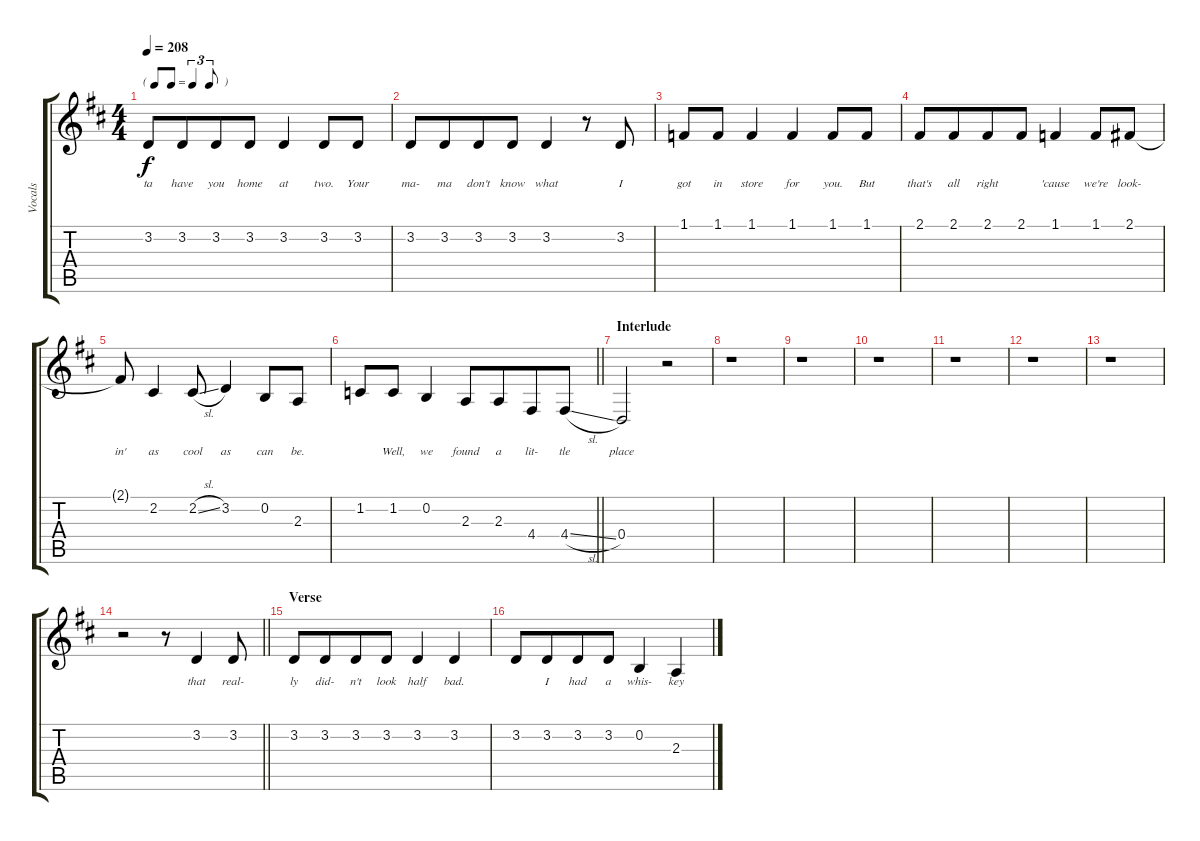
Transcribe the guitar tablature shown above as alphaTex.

\track ("Vocals" "Vocals") {instrument lead2sawtooth}
\staff {score tabs}
\tuning (E4 B3 G3 D3 A2 E2) {hide}
\ts (4 4)
\tf triplet8th
\tempo 208
\clef g2
\ks d
3.2.8{lyrics (0 "ta") lyrics (1 "") lyrics (2 "") lyrics (3 "") lyrics (4 "") dy f} 3.2.8{lyrics (0 "have") lyrics (1 "") lyrics (2 "") lyrics (3 "") lyrics (4 "") beam merge} 3.2.8{lyrics (0 "you") lyrics (1 "") lyrics (2 "") lyrics (3 "") lyrics (4 "")} 3.2.8{lyrics (0 "home") lyrics (1 "") lyrics (2 "") lyrics (3 "") lyrics (4 "")} 3.2.4{lyrics (0 "at") lyrics (1 "") lyrics (2 "") lyrics (3 "") lyrics (4 "")} 3.2.8{lyrics (0 "two.") lyrics (1 "") lyrics (2 "") lyrics (3 "") lyrics (4 "")} 3.2.8{lyrics (0 "Your") lyrics (1 "") lyrics (2 "") lyrics (3 "") lyrics (4 "")} |
3.2.8{lyrics (0 "ma-") lyrics (1 "") lyrics (2 "") lyrics (3 "") lyrics (4 "")} 3.2.8{lyrics (0 "ma") lyrics (1 "") lyrics (2 "") lyrics (3 "") lyrics (4 "") beam merge} 3.2.8{lyrics (0 "don't") lyrics (1 "") lyrics (2 "") lyrics (3 "") lyrics (4 "")} 3.2.8{lyrics (0 "know") lyrics (1 "") lyrics (2 "") lyrics (3 "") lyrics (4 "")} 3.2.4{lyrics (0 "what") lyrics (1 "") lyrics (2 "") lyrics (3 "") lyrics (4 "")} r.8 3.2.8{lyrics (0 "I") lyrics (1 "") lyrics (2 "") lyrics (3 "") lyrics (4 "")} |
1.1.8{lyrics (0 "got") lyrics (1 "") lyrics (2 "") lyrics (3 "") lyrics (4 "")} 1.1.8{lyrics (0 "in") lyrics (1 "") lyrics (2 "") lyrics (3 "") lyrics (4 "")} 1.1.4{lyrics (0 "store") lyrics (1 "") lyrics (2 "") lyrics (3 "") lyrics (4 "")} 1.1.4{lyrics (0 "for") lyrics (1 "") lyrics (2 "") lyrics (3 "") lyrics (4 "")} 1.1.8{lyrics (0 "you.") lyrics (1 "") lyrics (2 "") lyrics (3 "") lyrics (4 "")} 1.1.8{lyrics (0 "But") lyrics (1 "") lyrics (2 "") lyrics (3 "") lyrics (4 "")} |
2.1.8{lyrics (0 "that's") lyrics (1 "") lyrics (2 "") lyrics (3 "") lyrics (4 "")} 2.1.8{lyrics (0 "all") lyrics (1 "") lyrics (2 "") lyrics (3 "") lyrics (4 "") beam merge} 2.1.8{lyrics (0 "right") lyrics (1 "") lyrics (2 "") lyrics (3 "") lyrics (4 "")} 2.1.8{lyrics (0 "") lyrics (1 "") lyrics (2 "") lyrics (3 "") lyrics (4 "")} 1.1.4{lyrics (0 "'cause") lyrics (1 "") lyrics (2 "") lyrics (3 "") lyrics (4 "")} 1.1.8{lyrics (0 "we're") lyrics (1 "") lyrics (2 "") lyrics (3 "") lyrics (4 "")} 2.1.8{lyrics (0 "look-") lyrics (1 "") lyrics (2 "") lyrics (3 "") lyrics (4 "")} |
2.1{t}.8{lyrics (0 "in'") lyrics (1 "") lyrics (2 "") lyrics (3 "") lyrics (4 "")} 2.2.4{lyrics (0 "as") lyrics (1 "") lyrics (2 "") lyrics (3 "") lyrics (4 "")} 2.2{sl}.8{lyrics (0 "cool") lyrics (1 "") lyrics (2 "") lyrics (3 "") lyrics (4 "")} 3.2.4{lyrics (0 "as") lyrics (1 "") lyrics (2 "") lyrics (3 "") lyrics (4 "")} 0.2.8{lyrics (0 "can") lyrics (1 "") lyrics (2 "") lyrics (3 "") lyrics (4 "")} 2.3.8{lyrics (0 "be.") lyrics (1 "") lyrics (2 "") lyrics (3 "") lyrics (4 "")} |
\barLineRight lightlight
1.2.8{lyrics (0 "") lyrics (1 "") lyrics (2 "") lyrics (3 "") lyrics (4 "")} 1.2.8{lyrics (0 "Well,") lyrics (1 "") lyrics (2 "") lyrics (3 "") lyrics (4 "")} 0.2.4{lyrics (0 "we") lyrics (1 "") lyrics (2 "") lyrics (3 "") lyrics (4 "")} 2.3.8{lyrics (0 "found") lyrics (1 "") lyrics (2 "") lyrics (3 "") lyrics (4 "")} 2.3.8{lyrics (0 "a") lyrics (1 "") lyrics (2 "") lyrics (3 "") lyrics (4 "") beam merge} 4.4.8{lyrics (0 "lit-") lyrics (1 "") lyrics (2 "") lyrics (3 "") lyrics (4 "")} 4.4{sl}.8{lyrics (0 "tle") lyrics (1 "") lyrics (2 "") lyrics (3 "") lyrics (4 "")} |
\section ("" "Interlude")
0.4.2{lyrics (0 "place") lyrics (1 "") lyrics (2 "") lyrics (3 "") lyrics (4 "")} r.2 |
r.1 |
r.1 |
r.1 |
r.1 |
r.1 |
r.1 |
\barLineRight lightlight
r.2 r.8 3.2.4{lyrics (0 "that") lyrics (1 "") lyrics (2 "") lyrics (3 "") lyrics (4 "")} 3.2.8{lyrics (0 "real-") lyrics (1 "") lyrics (2 "") lyrics (3 "") lyrics (4 "")} |
\section ("" "Verse")
3.2.8{lyrics (0 "ly") lyrics (1 "") lyrics (2 "") lyrics (3 "") lyrics (4 "")} 3.2.8{lyrics (0 "did-") lyrics (1 "") lyrics (2 "") lyrics (3 "") lyrics (4 "") beam merge} 3.2.8{lyrics (0 "n't") lyrics (1 "") lyrics (2 "") lyrics (3 "") lyrics (4 "")} 3.2.8{lyrics (0 "look") lyrics (1 "") lyrics (2 "") lyrics (3 "") lyrics (4 "")} 3.2.4{lyrics (0 "half") lyrics (1 "") lyrics (2 "") lyrics (3 "") lyrics (4 "")} 3.2.4{lyrics (0 "bad.") lyrics (1 "") lyrics (2 "") lyrics (3 "") lyrics (4 "")} |
3.2.8{lyrics (0 "") lyrics (1 "") lyrics (2 "") lyrics (3 "") lyrics (4 "")} 3.2.8{lyrics (0 "I") lyrics (1 "") lyrics (2 "") lyrics (3 "") lyrics (4 "") beam merge} 3.2.8{lyrics (0 "had") lyrics (1 "") lyrics (2 "") lyrics (3 "") lyrics (4 "")} 3.2.8{lyrics (0 "a") lyrics (1 "") lyrics (2 "") lyrics (3 "") lyrics (4 "")} 0.2.4{lyrics (0 "whis-") lyrics (1 "") lyrics (2 "") lyrics (3 "") lyrics (4 "")} 2.3.4{lyrics (0 "key") lyrics (1 "") lyrics (2 "") lyrics (3 "") lyrics (4 "")}
